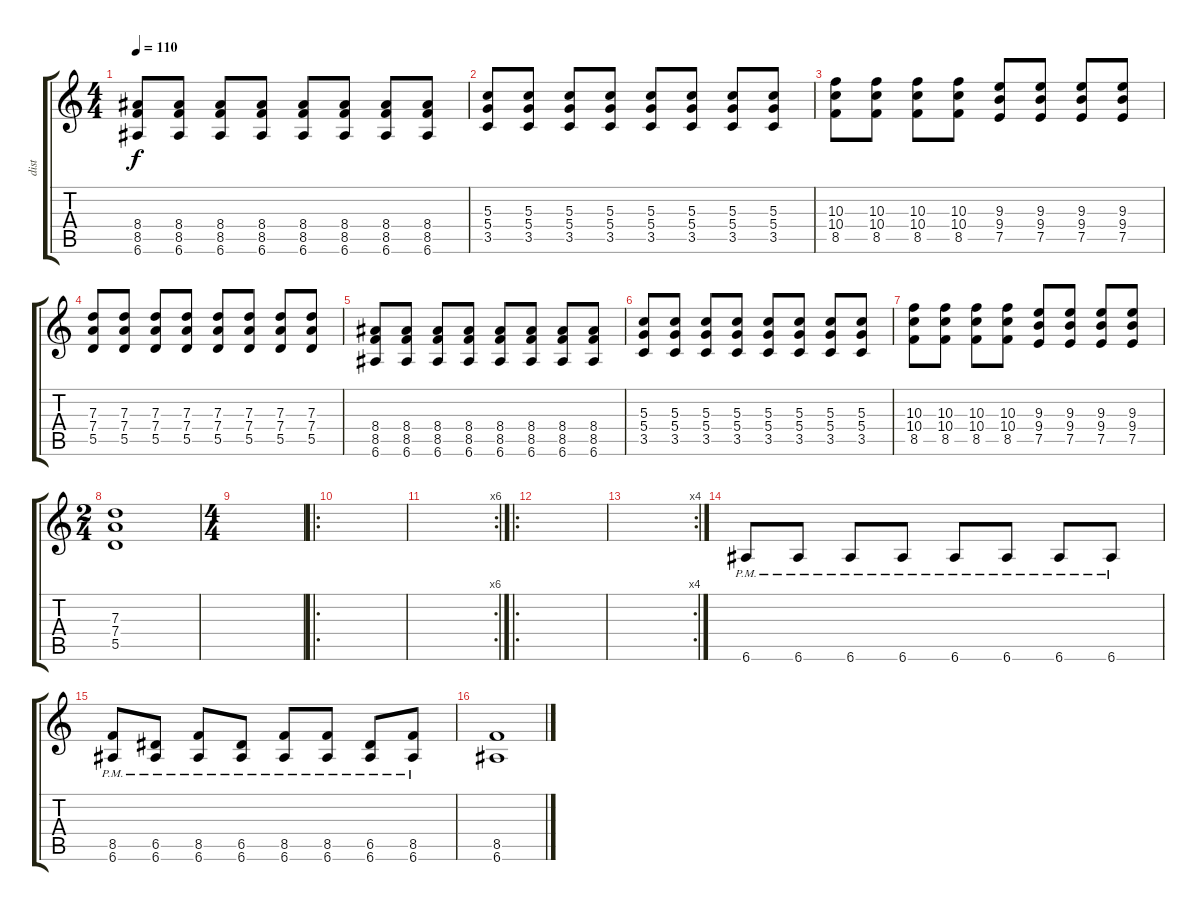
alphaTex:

\track ("dist" "dist") {instrument overdrivenguitar}
\staff {score tabs}
\tuning (E4 B3 G3 D3 A2 E2) {hide}
\ts (4 4)
\tempo 110
\clef g2
\ks c
(8.4 8.5 6.6).8{dy f} (8.4 8.5 6.6).8 (8.4 8.5 6.6).8 (8.4 8.5 6.6).8 (8.4 8.5 6.6).8 (8.4 8.5 6.6).8 (8.4 8.5 6.6).8 (8.4 8.5 6.6).8 |
(5.3 5.4 3.5).8 (5.3 5.4 3.5).8 (5.3 5.4 3.5).8 (5.3 5.4 3.5).8 (5.3 5.4 3.5).8 (5.3 5.4 3.5).8 (5.3 5.4 3.5).8 (5.3 5.4 3.5).8 |
(10.3 10.4 8.5).8 (10.3 10.4 8.5).8 (10.3 10.4 8.5).8 (10.3 10.4 8.5).8 (9.3 9.4 7.5).8 (9.3 9.4 7.5).8 (9.3 9.4 7.5).8 (9.3 9.4 7.5).8 |
(7.3 7.4 5.5).8 (7.3 7.4 5.5).8 (7.3 7.4 5.5).8 (7.3 7.4 5.5).8 (7.3 7.4 5.5).8 (7.3 7.4 5.5).8 (7.3 7.4 5.5).8 (7.3 7.4 5.5).8 |
(8.4 8.5 6.6).8 (8.4 8.5 6.6).8 (8.4 8.5 6.6).8 (8.4 8.5 6.6).8 (8.4 8.5 6.6).8 (8.4 8.5 6.6).8 (8.4 8.5 6.6).8 (8.4 8.5 6.6).8 |
(5.3 5.4 3.5).8 (5.3 5.4 3.5).8 (5.3 5.4 3.5).8 (5.3 5.4 3.5).8 (5.3 5.4 3.5).8 (5.3 5.4 3.5).8 (5.3 5.4 3.5).8 (5.3 5.4 3.5).8 |
(10.3 10.4 8.5).8 (10.3 10.4 8.5).8 (10.3 10.4 8.5).8 (10.3 10.4 8.5).8 (9.3 9.4 7.5).8 (9.3 9.4 7.5).8 (9.3 9.4 7.5).8 (9.3 9.4 7.5).8 |
\ts (2 4)
(7.3 7.4 5.5).1 |
\ts (4 4)
|
\ro
|
\rc 6
|
\ro
|
\rc 4
|
6.6{pm}.8 6.6{pm}.8 6.6{pm}.8 6.6{pm}.8 6.6{pm}.8 6.6{pm}.8 6.6{pm}.8 6.6{pm}.8 |
(8.5{pm} 6.6{pm}).8 (6.5{pm} 6.6{pm}).8 (8.5{pm} 6.6{pm}).8 (6.5{pm} 6.6{pm}).8 (8.5{pm} 6.6{pm}).8 (8.5{pm} 6.6{pm}).8 (6.5{pm} 6.6{pm}).8 (8.5{pm} 6.6{pm}).8 |
(8.5 6.6).1
